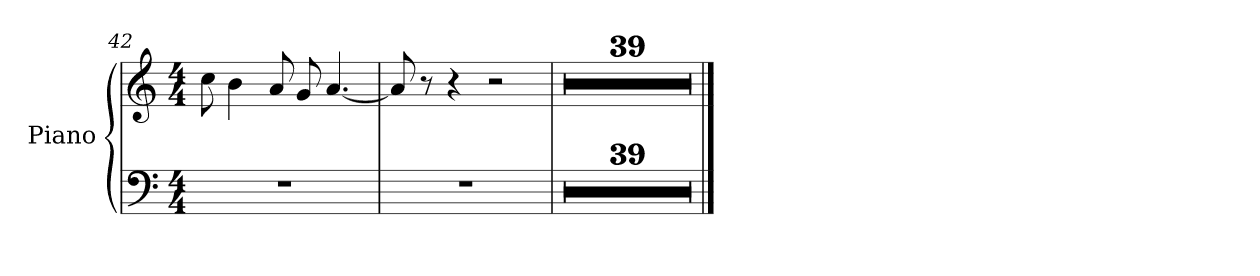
**kern	**kern
*part1	*part1
*staff2	*staff1
*I"Piano	*
*I'Pno.	*
*clefF4	*clefG2
*k[]	*k[]
*M4/4	*M4/4
=42	=42
1r	8cc\
.	4b\
.	8a/
.	8g/
.	[4.a/
!!LO:LB:g=z
=43	=43
1r	8a/]
.	8r
.	4r
.	2r
=44	=44
1r	1r
=45	=45
1r	1r
=46	=46
1r	1r
=47	=47
1r	1r
=48	=48
1r	1r
=49	=49
1r	1r
=50	=50
1r	1r
=51	=51
1r	1r
=52	=52
1r	1r
=53	=53
1r	1r
=54	=54
1r	1r
=55	=55
1r	1r
=56	=56
1r	1r
=57	=57
1r	1r
=58	=58
1r	1r
=59	=59
1r	1r
!!LO:LB:g=z
=60	=60
1r	1r
=61	=61
1r	1r
=62	=62
1r	1r
=63	=63
1r	1r
=64	=64
1r	1r
=65	=65
1r	1r
=66	=66
1r	1r
=67	=67
1r	1r
=68	=68
1r	1r
=69	=69
1r	1r
=70	=70
1r	1r
=71	=71
1r	1r
=72	=72
1r	1r
=73	=73
1r	1r
=74	=74
1r	1r
=75	=75
1r	1r
=76	=76
1r	1r
=77	=77
1r	1r
!!LO:LB:g=z
=78	=78
1r	1r
=79	=79
1r	1r
=80	=80
1r	1r
=81	=81
1r	1r
=82	=82
1r	1r
==	==
*-	*-
